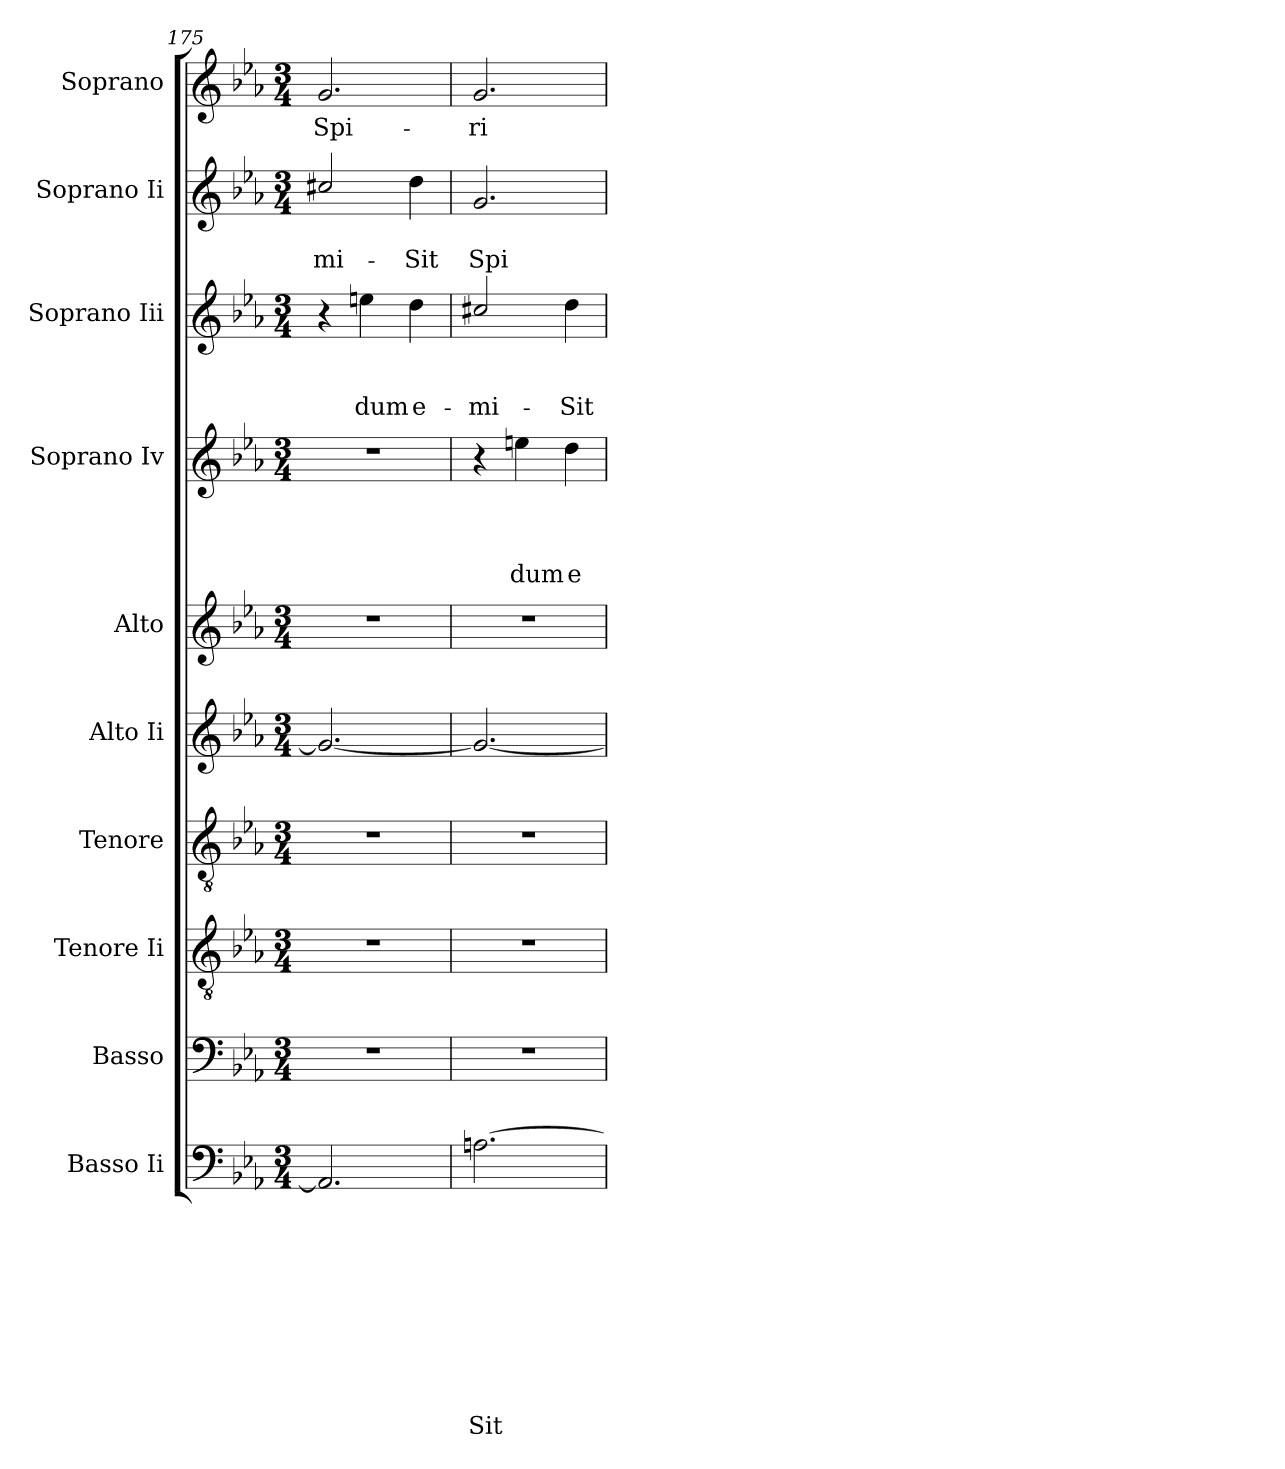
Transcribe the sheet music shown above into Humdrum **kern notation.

**kern	**text	**text	**text	**text	**text	**text	**text	**text	**text	**text	**kern	**kern	**kern	**kern	**kern	**kern	**text	**text	**text	**text	**kern	**text	**text	**text	**kern	**text	**text	**kern	**text
*part10	*part10	*part10	*part10	*part10	*part10	*part10	*part10	*part10	*part10	*part10	*part9	*part8	*part7	*part6	*part5	*part4	*part4	*part4	*part4	*part4	*part3	*part3	*part3	*part3	*part2	*part2	*part2	*part1	*part1
*staff10	*staff10	*staff10	*staff10	*staff10	*staff10	*staff10	*staff10	*staff10	*staff10	*staff10	*staff9	*staff8	*staff7	*staff6	*staff5	*staff4	*staff4	*staff4	*staff4	*staff4	*staff3	*staff3	*staff3	*staff3	*staff2	*staff2	*staff2	*staff1	*staff1
*I"Basso Ii	*	*	*	*	*	*	*	*	*	*	*I"Basso	*I"Tenore Ii	*I"Tenore	*I"Alto Ii	*I"Alto	*I"Soprano Iv	*	*	*	*	*I"Soprano Iii	*	*	*	*I"Soprano Ii	*	*	*I"Soprano	*
!!LO:LB:g=z
*clefF4	*	*	*	*	*	*	*	*	*	*	*clefF4	*clefGv2	*clefGv2	*clefG2	*clefG2	*clefG2	*	*	*	*	*clefG2	*	*	*	*clefG2	*	*	*clefG2	*
*k[b-e-a-]	*	*	*	*	*	*	*	*	*	*	*k[b-e-a-]	*k[b-e-a-]	*k[b-e-a-]	*k[b-e-a-]	*k[b-e-a-]	*k[b-e-a-]	*	*	*	*	*k[b-e-a-]	*	*	*	*k[b-e-a-]	*	*	*k[b-e-a-]	*
*E-:	*	*	*	*	*	*	*	*	*	*	*E-:	*E-:	*E-:	*E-:	*E-:	*E-:	*	*	*	*	*E-:	*	*	*	*E-:	*	*	*E-:	*
*M3/4	*	*	*	*	*	*	*	*	*	*	*M3/4	*M3/4	*M3/4	*M3/4	*M3/4	*M3/4	*	*	*	*	*M3/4	*	*	*	*M3/4	*	*	*M3/4	*
=175	=175	=175	=175	=175	=175	=175	=175	=175	=175	=175	=175	=175	=175	=175	=175	=175	=175	=175	=175	=175	=175	=175	=175	=175	=175	=175	=175	=175	=175
!	!	!	!	!	!	!	!	!	!	!	!LO:N:vis=1	!LO:N:vis=1	!LO:N:vis=1	!	!LO:N:vis=1	!LO:N:vis=1	!	!	!	!	!	!	!	!	!	!	!LO:LY:b	!	!LO:LY:b
2.AAni/]	.	.	.	.	.	.	.	.	.	.	2.r	2.r	2.r	2.g/_	2.r	2.r	.	.	.	.	4r	.	.	.	2cc#X/	.	-mi-	2.g/	Spi-
!	!	!	!	!	!	!	!	!	!	!	!	!	!	!	!	!	!	!	!	!	!	!	!	!LO:LY:b	!	!	!	!	!
.	.	.	.	.	.	.	.	.	.	.	.	.	.	.	.	.	.	.	.	.	4een\	.	.	dum	.	.	.	.	.
!	!	!	!	!	!	!	!	!	!	!	!	!	!	!	!	!	!	!	!	!	!	!	!	!LO:LY:b	!	!	!LO:LY:b	!	!
.	.	.	.	.	.	.	.	.	.	.	.	.	.	.	.	.	.	.	.	.	4dd\	.	.	e-	4dd\	.	-Sit	.	.
=176	=176	=176	=176	=176	=176	=176	=176	=176	=176	=176	=176	=176	=176	=176	=176	=176	=176	=176	=176	=176	=176	=176	=176	=176	=176	=176	=176	=176	=176
!	!	!	!	!	!	!	!	!	!	!LO:LY:b	!LO:N:vis=1	!LO:N:vis=1	!LO:N:vis=1	!	!LO:N:vis=1	!	!	!	!	!	!	!	!	!LO:LY:b	!	!	!LO:LY:b	!	!LO:LY:b
[>2.An\	.	.	.	.	.	.	.	.	.	-Sit	2.r	2.r	2.r	2.g/_	2.r	4r	.	.	.	.	2cc#X/	.	.	-mi-	2.g/	.	Spi-	2.g/	-ri-
!	!	!	!	!	!	!	!	!	!	!	!	!	!	!	!	!	!	!	!	!LO:LY:b	!	!	!	!	!	!	!	!	!
.	.	.	.	.	.	.	.	.	.	.	.	.	.	.	.	4een\	.	.	.	dum	.	.	.	.	.	.	.	.	.
!	!	!	!	!	!	!	!	!	!	!	!	!	!	!	!	!	!	!	!	!LO:LY:b	!	!	!	!LO:LY:b	!	!	!	!	!
.	.	.	.	.	.	.	.	.	.	.	.	.	.	.	.	4dd\	.	.	.	e-	4dd\	.	.	-Sit	.	.	.	.	.
=	=	=	=	=	=	=	=	=	=	=	=	=	=	=	=	=	=	=	=	=	=	=	=	=	=	=	=	=	=
*-	*-	*-	*-	*-	*-	*-	*-	*-	*-	*-	*-	*-	*-	*-	*-	*-	*-	*-	*-	*-	*-	*-	*-	*-	*-	*-	*-	*-	*-
